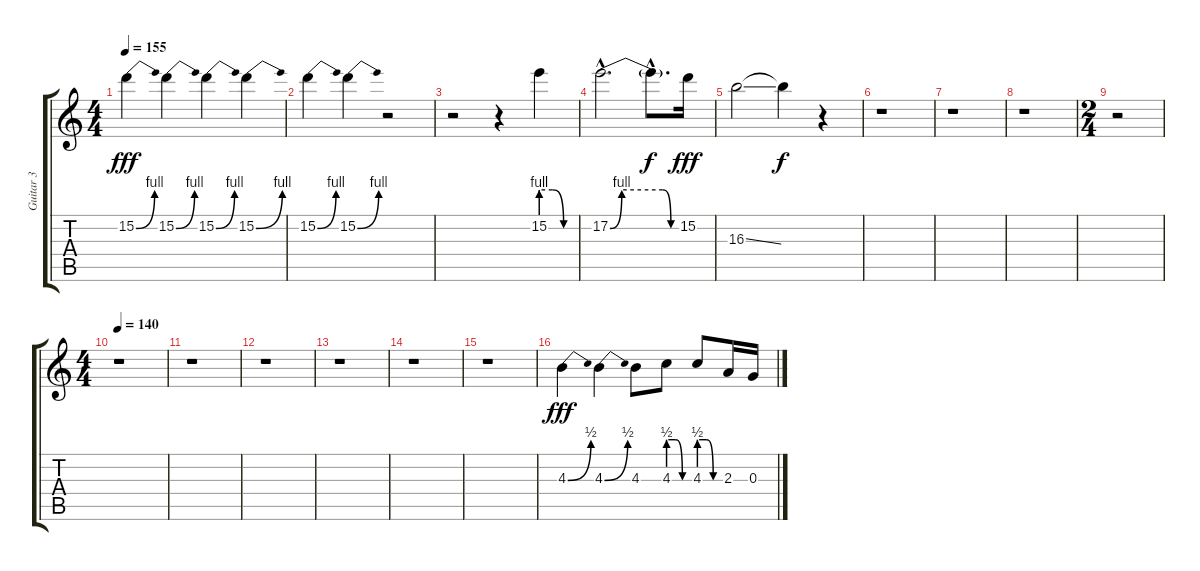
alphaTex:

\track ("Guitar 3" "Guitar 3") {instrument distortionguitar}
\staff {score tabs}
\tuning (E4 B3 G3 D3 A2 E2) {hide}
\ts (4 4)
\tempo 155
\clef g2
\ks c
15.2{be (bend 0 0 60 4)}.4{dy fff} 15.2{be (bend 0 0 60 4)}.4 15.2{be (bend 0 0 60 4)}.4 15.2{be (bend 0 0 60 4)}.4 |
15.2{be (bend 0 0 60 4)}.4 15.2{be (bend 0 0 60 4)}.4 r.2 |
r.2 r.4 15.2{be (custom 0 4 20 4 40 0 60 0)}.4 |
17.2{be (custom 0 0 10 4 45 4 52 0 60 0) hac}.2{d} 17.2{hac t}.8{d dy f} 15.2.16{dy fff} |
16.3{ss}.2 16.3{t}.4{dy f} r.4 |
r.1 |
r.1 |
r.1 |
\ts (2 4)
r.2 |
\ts (4 4)
\tempo 140
r.1 |
r.1 |
r.1 |
r.1 |
r.1 |
r.1 |
4.3{be (bend 0 0 60 2)}.4{dy fff} 4.3{be (bend 0 0 60 2)}.4 4.3.8 4.3{be (custom 0 2 20 2 40 0 60 0)}.8 4.3{be (custom 0 2 20 2 40 0 60 0)}.8 2.3.16 0.3.16
